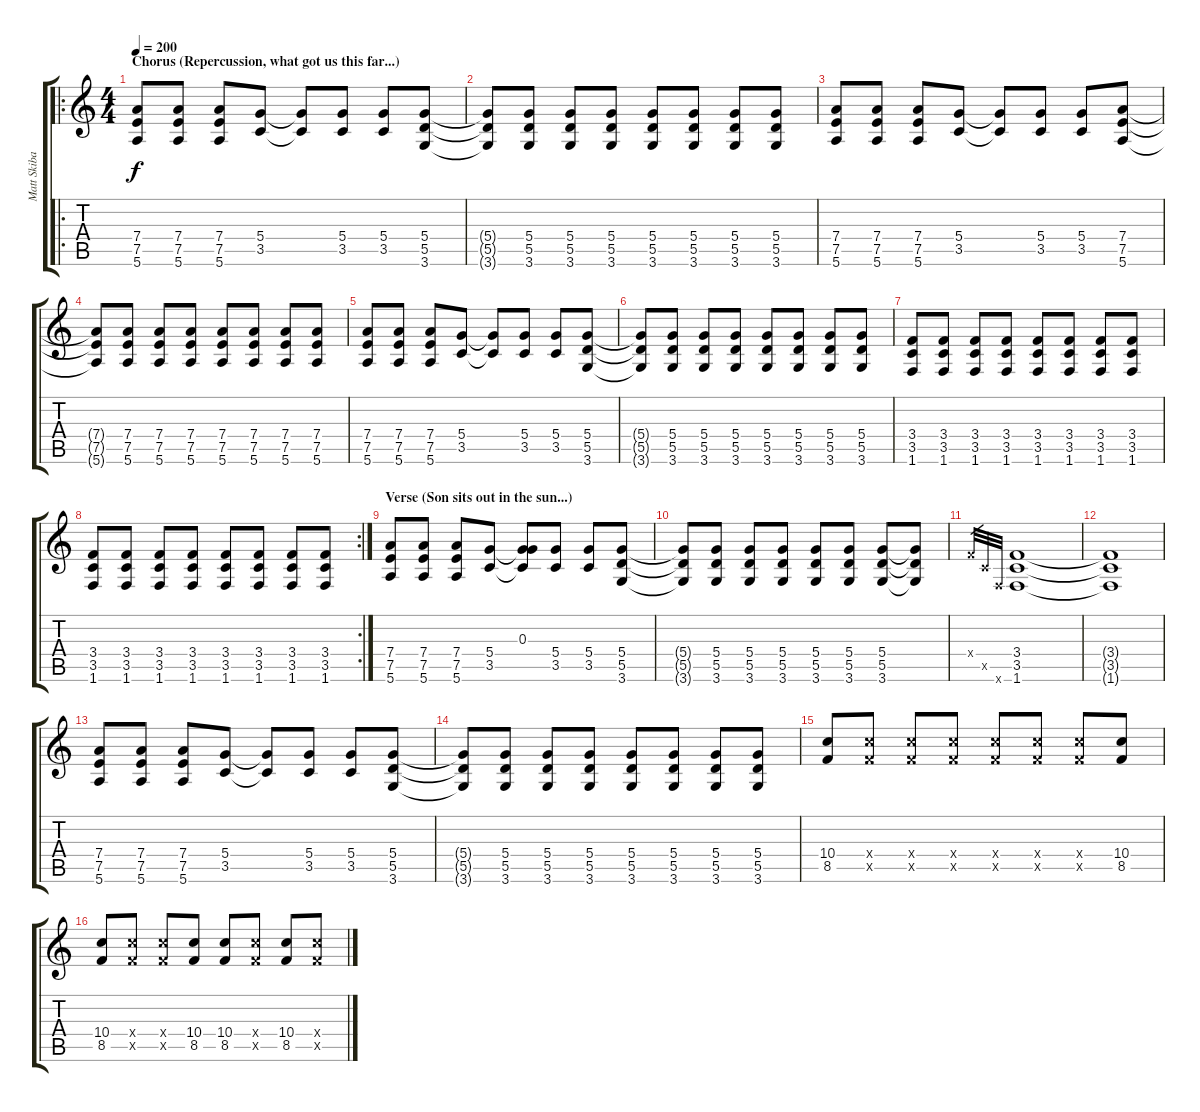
\track ("Matt Skiba" "Matt Skiba") {instrument distortionguitar}
\staff {score tabs}
\tuning (E4 B3 G3 D3 A2 E2) {hide}
\ro
\ts (4 4)
\section ("" "Chorus (Repercussion, what got us this far...)")
\tempo 200
\clef g2
\ks c
(7.4 7.5 5.6).8{dy f} (7.4 7.5 5.6).8 (7.4 7.5 5.6).8 (5.4 3.5).8 (5.4{t} 3.5{t}).8 (5.4 3.5).8 (5.4 3.5).8 (5.4 5.5 3.6).8 |
(5.4{t} 5.5{t} 3.6{t}).8 (5.4 5.5 3.6).8 (5.4 5.5 3.6).8 (5.4 5.5 3.6).8 (5.4 5.5 3.6).8 (5.4 5.5 3.6).8 (5.4 5.5 3.6).8 (5.4 5.5 3.6).8 |
(7.4 7.5 5.6).8 (7.4 7.5 5.6).8 (7.4 7.5 5.6).8 (5.4 3.5).8 (5.4{t} 3.5{t}).8 (5.4 3.5).8 (5.4 3.5).8 (7.4 7.5 5.6).8 |
(7.4{t} 7.5{t} 5.6{t}).8 (7.4 7.5 5.6).8 (7.4 7.5 5.6).8 (7.4 7.5 5.6).8 (7.4 7.5 5.6).8 (7.4 7.5 5.6).8 (7.4 7.5 5.6).8 (7.4 7.5 5.6).8 |
(7.4 7.5 5.6).8 (7.4 7.5 5.6).8 (7.4 7.5 5.6).8 (5.4 3.5).8 (5.4{t} 3.5{t}).8 (5.4 3.5).8 (5.4 3.5).8 (5.4 5.5 3.6).8 |
(5.4{t} 5.5{t} 3.6{t}).8 (5.4 5.5 3.6).8 (5.4 5.5 3.6).8 (5.4 5.5 3.6).8 (5.4 5.5 3.6).8 (5.4 5.5 3.6).8 (5.4 5.5 3.6).8 (5.4 5.5 3.6).8 |
(3.4 3.5 1.6).8 (3.4 3.5 1.6).8 (3.4 3.5 1.6).8 (3.4 3.5 1.6).8 (3.4 3.5 1.6).8 (3.4 3.5 1.6).8 (3.4 3.5 1.6).8 (3.4 3.5 1.6).8 |
\rc 2
(3.4 3.5 1.6).8 (3.4 3.5 1.6).8 (3.4 3.5 1.6).8 (3.4 3.5 1.6).8 (3.4 3.5 1.6).8 (3.4 3.5 1.6).8 (3.4 3.5 1.6).8 (3.4 3.5 1.6).8 |
\section ("" "Verse (Son sits out in the sun...)")
(7.4 7.5 5.6).8 (7.4 7.5 5.6).8 (7.4 7.5 5.6).8 (5.4 3.5).8 (0.3 5.4{t} 3.5{t}).8 (5.4 3.5).8 (5.4 3.5).8 (5.4 5.5 3.6).8 |
(5.4{t} 5.5{t} 3.6{t}).8 (5.4 5.5 3.6).8 (5.4 5.5 3.6).8 (5.4 5.5 3.6).8 (5.4 5.5 3.6).8 (5.4 5.5 3.6).8 (5.4 5.5 3.6).8 (5.4{t} 5.5{t} 3.6{t}).8 |
3.4{x}.32{gr} 3.5{x}.32{gr} 1.6{x}.32{gr} (3.4 3.5 1.6).1 |
(3.4{t} 3.5{t} 1.6{t}).1 |
(7.4 7.5 5.6).8 (7.4 7.5 5.6).8 (7.4 7.5 5.6).8 (5.4 3.5).8 (5.4{t} 3.5{t}).8 (5.4 3.5).8 (5.4 3.5).8 (5.4 5.5 3.6).8 |
(5.4{t} 5.5{t} 3.6{t}).8 (5.4 5.5 3.6).8 (5.4 5.5 3.6).8 (5.4 5.5 3.6).8 (5.4 5.5 3.6).8 (5.4 5.5 3.6).8 (5.4 5.5 3.6).8 (5.4 5.5 3.6).8 |
(10.4 8.5).8 (10.4{x} 8.5{x}).8 (10.4{x} 8.5{x}).8 (10.4{x} 8.5{x}).8 (10.4{x} 8.5{x}).8 (10.4{x} 8.5{x}).8 (10.4{x} 8.5{x}).8 (10.4 8.5).8 |
(10.4 8.5).8 (10.4{x} 8.5{x}).8 (10.4{x} 8.5{x}).8 (10.4 8.5).8 (10.4 8.5).8 (10.4{x} 8.5{x}).8 (10.4 8.5).8 (10.4{x} 8.5{x}).8
